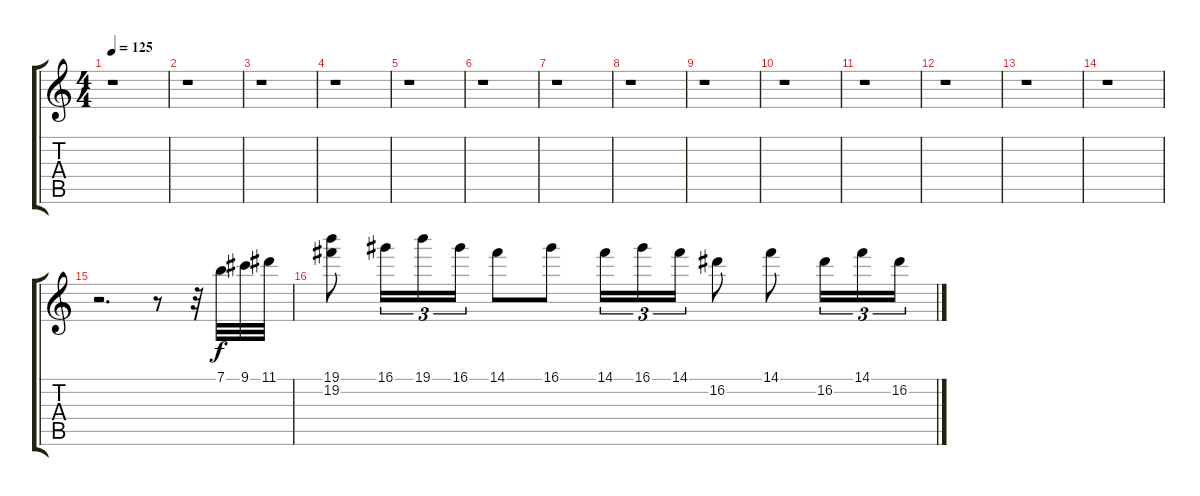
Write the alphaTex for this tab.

\track "" {instrument overdrivenguitar}
\staff {score tabs}
\tuning (E4 B3 G3 D3 A2 E2) {hide}
\ts (4 4)
\tempo 125
\clef g2
\ks c
r.1{dy f} |
r.1 |
r.1 |
r.1 |
r.1 |
r.1 |
r.1 |
r.1 |
r.1 |
r.1 |
r.1 |
r.1 |
r.1 |
r.1 |
r.2{d} r.8 r.32 7.1.32 9.1.32 11.1.32 |
(19.1 19.2).8 16.1.16{tu (3 2)} 19.1.16{tu (3 2)} 16.1.16{tu (3 2)} 14.1.8 16.1.8 14.1.16{tu (3 2)} 16.1.16{tu (3 2)} 14.1.16{tu (3 2)} 16.2.8 14.1.8 16.2.16{tu (3 2)} 14.1.16{tu (3 2)} 16.2.16{tu (3 2)}
